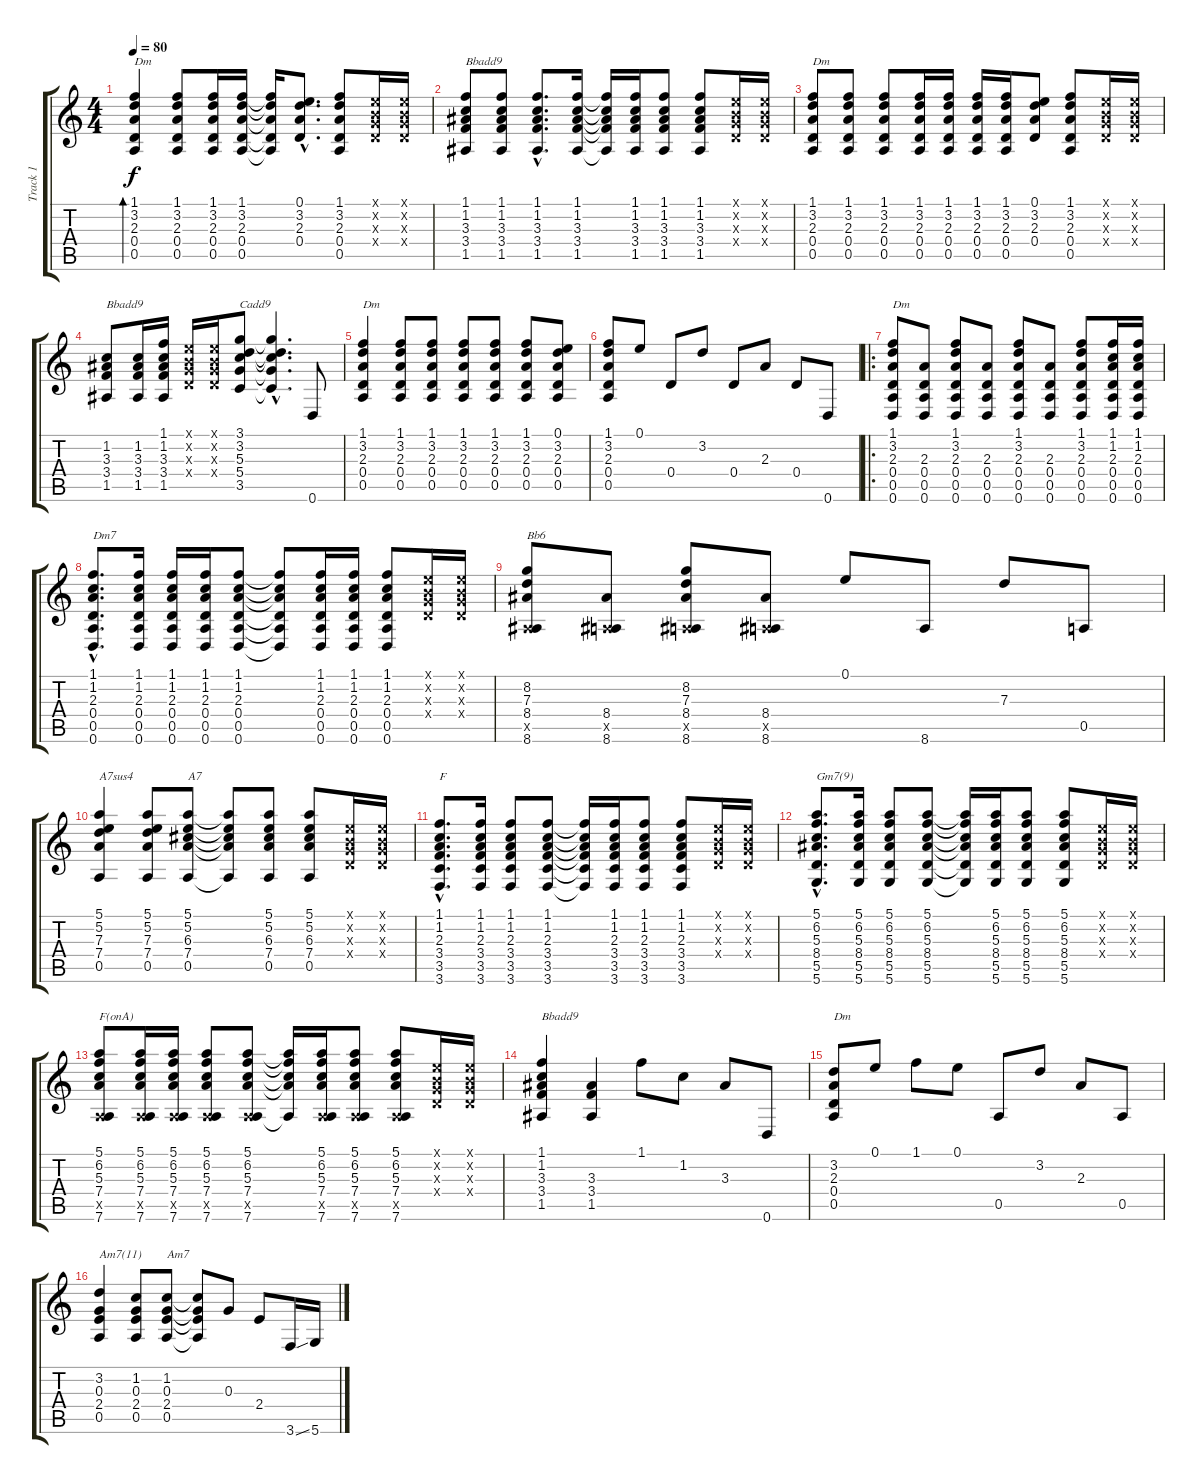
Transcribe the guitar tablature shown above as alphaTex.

\track ("Track 1" "Track 1") {instrument acousticguitarsteel}
\staff {score tabs}
\tuning (E4 B3 G3 D3 A2 D2) {hide}
\ts (4 4)
\tempo 80
\clef g2
\ks c
(1.1 3.2 2.3 0.4 0.5).4{bd 240 txt "Dm" dy f instrument acousticguitarsteel} (1.1 3.2 2.3 0.4 0.5).8 (1.1 3.2 2.3 0.4 0.5).16 (1.1 3.2 2.3 0.4 0.5).16 (1.1{t} 3.2{t} 2.3{t} 0.4{t} 0.5{t}).16 (0.1{hac} 3.2{hac} 2.3{hac} 0.4{hac}).8{d} (1.1 3.2 2.3 0.4 0.5).8 (0.1{x} 0.2{x} 0.3{x} 0.4{x}).16 (0.1{x} 0.2{x} 0.3{x} 0.4{x}).16 |
(1.1 1.2 3.3 3.4 1.5).8{txt "Bbadd9"} (1.1 1.2 3.3 3.4 1.5).8 (1.1{hac} 1.2{hac} 3.3{hac} 3.4{hac} 1.5{hac}).8{d} (1.1 1.2 3.3 3.4 1.5).16 (1.1{t} 1.2{t} 3.3{t} 3.4{t} 1.5{t}).16 (1.1 1.2 3.3 3.4 1.5).16 (1.1 1.2 3.3 3.4 1.5).8 (1.1 1.2 3.3 3.4 1.5).8 (0.1{x} 0.2{x} 0.3{x} 0.4{x}).16 (0.1{x} 0.2{x} 0.3{x} 0.4{x}).16 |
(1.1 3.2 2.3 0.4 0.5).8{txt "Dm"} (1.1 3.2 2.3 0.4 0.5).8 (1.1 3.2 2.3 0.4 0.5).8 (1.1 3.2 2.3 0.4 0.5).16 (1.1 3.2 2.3 0.4 0.5).16 (1.1 3.2 2.3 0.4 0.5).16 (1.1 3.2 2.3 0.4 0.5).16 (0.1 3.2 2.3 0.4).8 (1.1 3.2 2.3 0.4 0.5).8 (0.1{x} 0.2{x} 0.3{x} 0.4{x}).16 (0.1{x} 0.2{x} 0.3{x} 0.4{x}).16 |
(1.2 3.3 3.4 1.5).8{txt "Bbadd9"} (1.2 3.3 3.4 1.5).16 (1.1 1.2 3.3 3.4 1.5).16 (0.1{x} 0.2{x} 0.3{x} 0.4{x}).16 (0.1{x} 0.2{x} 0.3{x} 0.4{x}).16 (3.1 3.2 5.3 5.4 3.5).8{txt "Cadd9"} (3.1{hac t} 3.2{hac t} 5.3{hac t} 5.4{hac t} 3.5{hac t}).4{d} 0.6.8 |
(1.1 3.2 2.3 0.4 0.5).4{txt "Dm"} (1.1 3.2 2.3 0.4 0.5).8 (1.1 3.2 2.3 0.4 0.5).8 (1.1 3.2 2.3 0.4 0.5).8 (1.1 3.2 2.3 0.4 0.5).8 (1.1 3.2 2.3 0.4 0.5).8 (0.1 3.2 2.3 0.4 0.5).8 |
(1.1 3.2 2.3 0.4 0.5).8 0.1.8 0.4.8 3.2.8 0.4.8 2.3.8 0.4.8 0.6.8 |
\ro
(1.1 3.2 2.3 0.4 0.5 0.6).8{txt "Dm"} (2.3 0.4 0.5 0.6).8 (1.1 3.2 2.3 0.4 0.5 0.6).8 (2.3 0.4 0.5 0.6).8 (1.1 3.2 2.3 0.4 0.5 0.6).8 (2.3 0.4 0.5 0.6).8 (1.1 3.2 2.3 0.4 0.5 0.6).8 (1.1 1.2 2.3 0.4 0.5 0.6).16 (1.1 1.2 2.3 0.4 0.5 0.6).16 |
(1.1{hac} 1.2{hac} 2.3{hac} 0.4{hac} 0.5{hac} 0.6{hac}).8{d txt "Dm7"} (1.1 1.2 2.3 0.4 0.5 0.6).16 (1.1 1.2 2.3 0.4 0.5 0.6).16 (1.1 1.2 2.3 0.4 0.5 0.6).16 (1.1 1.2 2.3 0.4 0.5 0.6).8 (1.1{t} 1.2{t} 2.3{t} 0.4{t} 0.5{t} 0.6{t}).8 (1.1 1.2 2.3 0.4 0.5 0.6).16 (1.1 1.2 2.3 0.4 0.5 0.6).16 (1.1 1.2 2.3 0.4 0.5 0.6).8 (0.1{x} 0.2{x} 0.3{x} 0.4{x}).16 (0.1{x} 0.2{x} 0.3{x} 0.4{x}).16 |
(8.2 7.3 8.4 0.5{x} 8.6).8{txt "Bb6"} (8.4 0.5{x} 8.6).8 (8.2 7.3 8.4 0.5{x} 8.6).8 (8.4 0.5{x} 8.6).8 0.1.8 8.6.8 7.3.8 0.5.8 |
(5.1 5.2 7.3 7.4 0.5).4{txt "A7sus4"} (5.1 5.2 7.3 7.4 0.5).8 (5.1 5.2 6.3 7.4 0.5).8{txt "A7"} (5.1{t} 5.2{t} 6.3{t} 7.4{t} 0.5{t}).8 (5.1 5.2 6.3 7.4 0.5).8 (5.1 5.2 6.3 7.4 0.5).8 (0.1{x} 0.2{x} 0.3{x} 0.4{x}).16 (0.1{x} 0.2{x} 0.3{x} 0.4{x}).16 |
(1.1{hac} 1.2{hac} 2.3{hac} 3.4{hac} 3.5{hac} 3.6{hac}).8{d txt "F"} (1.1 1.2 2.3 3.4 3.5 3.6).16 (1.1 1.2 2.3 3.4 3.5 3.6).8 (1.1 1.2 2.3 3.4 3.5 3.6).8 (1.1{t} 1.2{t} 2.3{t} 3.4{t} 3.5{t} 3.6{t}).16 (1.1 1.2 2.3 3.4 3.5 3.6).16 (1.1 1.2 2.3 3.4 3.5 3.6).8 (1.1 1.2 2.3 3.4 3.5 3.6).8 (0.1{x} 0.2{x} 0.3{x} 0.4{x}).16 (0.1{x} 0.2{x} 0.3{x} 0.4{x}).16 |
(5.1{hac} 6.2{hac} 5.3{hac} 8.4{hac} 5.5{hac} 5.6{hac}).8{d txt "Gm7(9)"} (5.1 6.2 5.3 8.4 5.5 5.6).16 (5.1 6.2 5.3 8.4 5.5 5.6).8 (5.1 6.2 5.3 8.4 5.5 5.6).8 (5.1{t} 6.2{t} 5.3{t} 8.4{t} 5.5{t} 5.6{t}).16 (5.1 6.2 5.3 8.4 5.5 5.6).16 (5.1 6.2 5.3 8.4 5.5 5.6).8 (5.1 6.2 5.3 8.4 5.5 5.6).8 (0.1{x} 0.2{x} 0.3{x} 0.4{x}).16 (0.1{x} 0.2{x} 0.3{x} 0.4{x}).16 |
(5.1 6.2 5.3 7.4 0.5{x} 7.6).8{txt "F(onA)"} (5.1 6.2 5.3 7.4 0.5{x} 7.6).16 (5.1 6.2 5.3 7.4 0.5{x} 7.6).16 (5.1 6.2 5.3 7.4 0.5{x} 7.6).8 (5.1 6.2 5.3 7.4 0.5{x} 7.6).8 (5.1{t} 6.2{t} 5.3{t} 7.4{t} 7.6{t}).16 (5.1 6.2 5.3 7.4 0.5{x} 7.6).16 (5.1 6.2 5.3 7.4 0.5{x} 7.6).8 (5.1 6.2 5.3 7.4 0.5{x} 7.6).8 (0.1{x} 0.2{x} 0.3{x} 0.4{x}).16 (0.1{x} 0.2{x} 0.3{x} 0.4{x}).16 |
(1.1 1.2 3.3 3.4 1.5).4{txt "Bbadd9"} (3.3 3.4 1.5).4 1.1.8 1.2.8 3.3.8 0.6.8 |
(3.2 2.3 0.4 0.5).8{txt "Dm"} 0.1.8 1.1.8 0.1.8 0.5.8 3.2.8 2.3.8 0.5.8 |
(3.2 0.3 2.4 0.5).4{txt "Am7(11)"} (1.2 0.3 2.4 0.5).8 (1.2 0.3 2.4 0.5).8{txt "Am7"} (1.2{t} 0.3{t} 2.4{t} 0.5{t}).8 0.3.8 2.4.8 3.6{ss}.16 5.6.16
